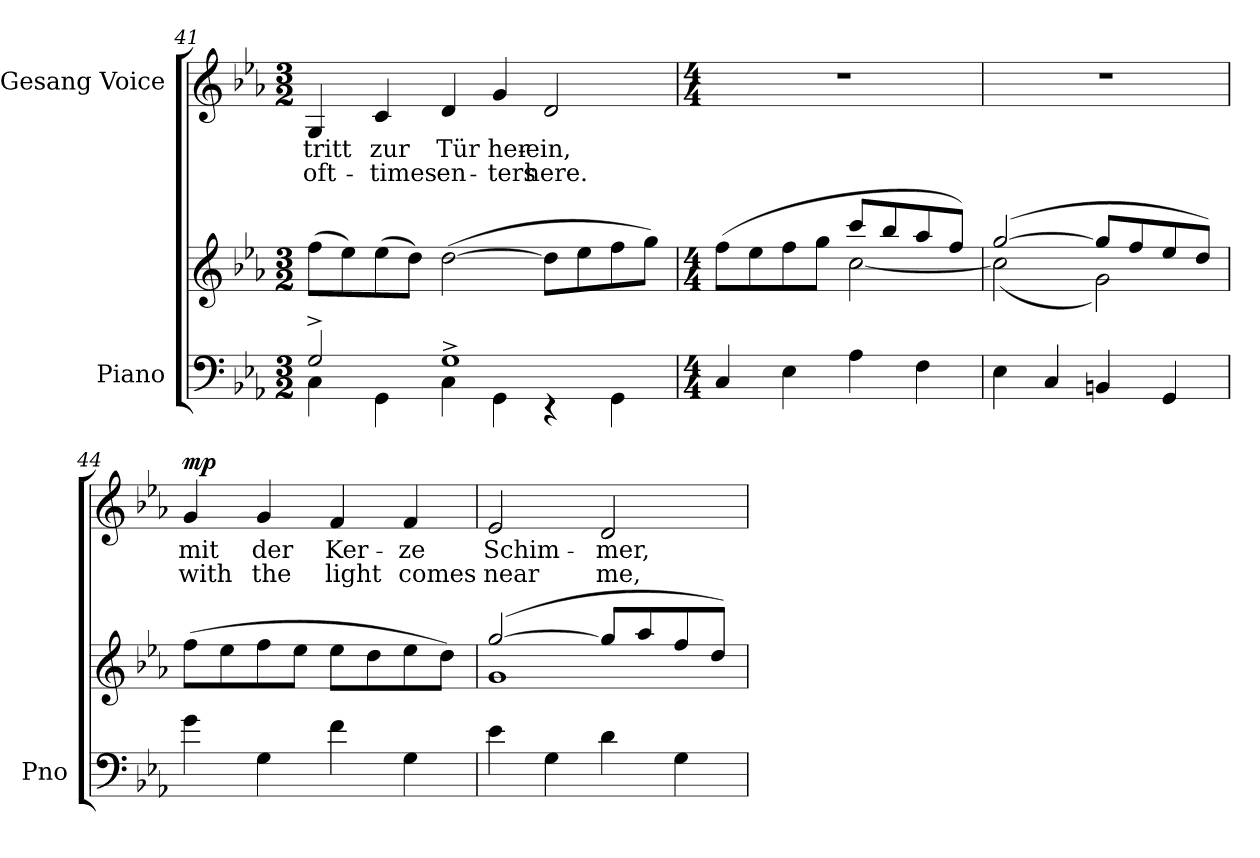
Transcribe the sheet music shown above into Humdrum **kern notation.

**kern	**kern	**kern	**text	**text	**dynam
*part2	*part2	*part1	*part1	*part1	*part1
*staff3	*staff2	*staff1	*staff1	*staff1	*staff1
*I"Piano	*	*I"Gesang Voice	*	*	*
*I'Pno	*	*	*	*	*
*clefF4	*clefG2	*clefG2	*	*	*
*k[b-e-a-]	*k[b-e-a-]	*k[b-e-a-]	*	*	*
*M3/2	*M3/2	*M3/2	*	*	*
=41	=41	=41	=41	=41	=41
*^	*	*	*	*	*
!	!	!	!	!LO:LY:b	!LO:LY:b	!
2G^/	4C\	(8ff\L	4G/	tritt	oft-	.
.	.	8ee-\)	.	.	.	.
!	!	!	!	!LO:LY:b	!LO:LY:b	!
.	4GG\	(8ee-\	4c/	zur	-times	.
.	.	8dd\J)	.	.	.	.
!	!	!	!	!LO:LY:b	!LO:LY:b	!
1G^	4C\	([2dd\	4d/	Tür	en-	.
!	!	!	!	!LO:LY:b	!LO:LY:b	!
.	4GG\	.	4g/	her-	-ters	.
!	!	!	!	!LO:LY:b	!LO:LY:b	!
.	4r	8dd\L]	2d/	-ein,	here.	.
.	.	8ee-\	.	.	.	.
.	4GG\	8ff\	.	.	.	.
.	.	8gg\J)	.	.	.	.
*v	*v	*	*	*	*	*
!!LO:LB:g=z
=42	=42	=42	=42	=42	=42
*M4/4	*M4/4	*M4/4	*	*	*
*	*^	*	*	*	*
4C/	(8ff\L	2ryy	1r	.	.	.
.	8ee-\	.	.	.	.	.
4E-\	8ff\	.	.	.	.	.
.	8gg\J	.	.	.	.	.
4A-\	8ccc/L	[2cc\	.	.	.	.
.	8bb-/	.	.	.	.	.
4F\	8aa-/	.	.	.	.	.
.	8ff/J)	.	.	.	.	.
=43	=43	=43	=43	=43	=43	=43
4E-\	([2gg/	(2cc\]	1r	.	.	.
4C/	.	.	.	.	.	.
4BBn/	8gg/L]	2g\)	.	.	.	.
.	8ff/	.	.	.	.	.
4GG/	8ee-/	.	.	.	.	.
.	8dd/J)	.	.	.	.	.
*	*v	*v	*	*	*	*
!!LO:PB:g=z
=44	=44	=44	=44	=44	=44
!	!	!	!LO:LY:b	!LO:LY:b	!LO:DY:a
4g\	(8ff\L	4g/	mit	with	mp
.	8ee-\	.	.	.	.
!	!	!	!LO:LY:b	!LO:LY:b	!
4G\	8ff\	4g/	der	the	.
.	8ee-\J	.	.	.	.
!	!	!	!LO:LY:b	!LO:LY:b	!
4f\	8ee-\L	4f/	Ker-	light	.
.	8dd\	.	.	.	.
!	!	!	!LO:LY:b	!LO:LY:b	!
4G\	8ee-\	4f/	-ze	comes	.
.	8dd\J)	.	.	.	.
=45	=45	=45	=45	=45	=45
*	*^	*	*	*	*
!	!	!	!	!LO:LY:b	!LO:LY:b	!
4e-\	([2gg/	1g	2e-/	Schim-	near	.
4G\	.	.	.	.	.	.
!	!	!	!	!LO:LY:b	!LO:LY:b	!
4d\	8gg/L]	.	2d/	-mer,	me,	.
.	8aa-/	.	.	.	.	.
4G\	8ff/	.	.	.	.	.
.	8dd/J)	.	.	.	.	.
*	*v	*v	*	*	*	*
=	=	=	=	=	=
*-	*-	*-	*-	*-	*-
